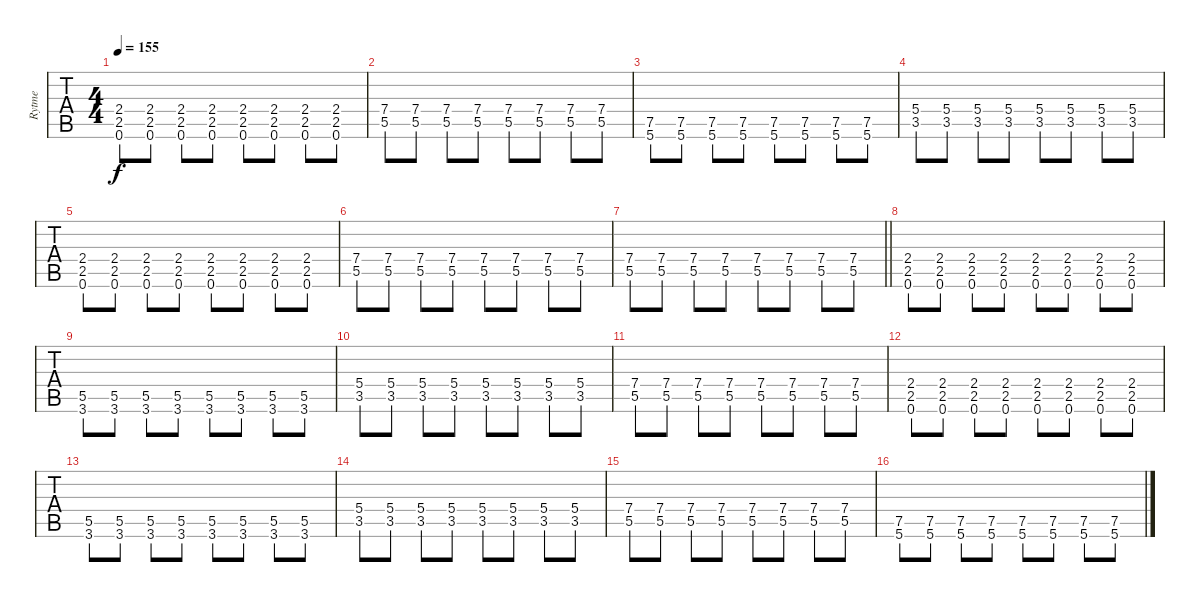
\track ("Rytme" "Rytme") {instrument distortionguitar}
\staff {tabs}
\tuning (E4 B3 G3 D3 A2 E2) {hide}
\ts (4 4)
\tempo 155
\clef g2
\ks eminor
(2.4 2.5 0.6).8{dy f} (2.4 2.5 0.6).8 (2.4 2.5 0.6).8 (2.4 2.5 0.6).8 (2.4 2.5 0.6).8 (2.4 2.5 0.6).8 (2.4 2.5 0.6).8 (2.4 2.5 0.6).8 |
(7.4 5.5).8 (7.4 5.5).8 (7.4 5.5).8 (7.4 5.5).8 (7.4 5.5).8 (7.4 5.5).8 (7.4 5.5).8 (7.4 5.5).8 |
(7.5 5.6).8 (7.5 5.6).8 (7.5 5.6).8 (7.5 5.6).8 (7.5 5.6).8 (7.5 5.6).8 (7.5 5.6).8 (7.5 5.6).8 |
(5.4 3.5).8 (5.4 3.5).8 (5.4 3.5).8 (5.4 3.5).8 (5.4 3.5).8 (5.4 3.5).8 (5.4 3.5).8 (5.4 3.5).8 |
(2.4 2.5 0.6).8 (2.4 2.5 0.6).8 (2.4 2.5 0.6).8 (2.4 2.5 0.6).8 (2.4 2.5 0.6).8 (2.4 2.5 0.6).8 (2.4 2.5 0.6).8 (2.4 2.5 0.6).8 |
(7.4 5.5).8 (7.4 5.5).8 (7.4 5.5).8 (7.4 5.5).8 (7.4 5.5).8 (7.4 5.5).8 (7.4 5.5).8 (7.4 5.5).8 |
\barLineRight lightlight
(7.4 5.5).8 (7.4 5.5).8 (7.4 5.5).8 (7.4 5.5).8 (7.4 5.5).8 (7.4 5.5).8 (7.4 5.5).8 (7.4 5.5).8 |
(2.4 2.5 0.6).8 (2.4 2.5 0.6).8 (2.4 2.5 0.6).8 (2.4 2.5 0.6).8 (2.4 2.5 0.6).8 (2.4 2.5 0.6).8 (2.4 2.5 0.6).8 (2.4 2.5 0.6).8 |
(5.5 3.6).8 (5.5 3.6).8 (5.5 3.6).8 (5.5 3.6).8 (5.5 3.6).8 (5.5 3.6).8 (5.5 3.6).8 (5.5 3.6).8 |
(5.4 3.5).8 (5.4 3.5).8 (5.4 3.5).8 (5.4 3.5).8 (5.4 3.5).8 (5.4 3.5).8 (5.4 3.5).8 (5.4 3.5).8 |
(7.4 5.5).8 (7.4 5.5).8 (7.4 5.5).8 (7.4 5.5).8 (7.4 5.5).8 (7.4 5.5).8 (7.4 5.5).8 (7.4 5.5).8 |
(2.4 2.5 0.6).8 (2.4 2.5 0.6).8 (2.4 2.5 0.6).8 (2.4 2.5 0.6).8 (2.4 2.5 0.6).8 (2.4 2.5 0.6).8 (2.4 2.5 0.6).8 (2.4 2.5 0.6).8 |
(5.5 3.6).8 (5.5 3.6).8 (5.5 3.6).8 (5.5 3.6).8 (5.5 3.6).8 (5.5 3.6).8 (5.5 3.6).8 (5.5 3.6).8 |
(5.4 3.5).8 (5.4 3.5).8 (5.4 3.5).8 (5.4 3.5).8 (5.4 3.5).8 (5.4 3.5).8 (5.4 3.5).8 (5.4 3.5).8 |
(7.4 5.5).8 (7.4 5.5).8 (7.4 5.5).8 (7.4 5.5).8 (7.4 5.5).8 (7.4 5.5).8 (7.4 5.5).8 (7.4 5.5).8 |
(7.5 5.6).8 (7.5 5.6).8 (7.5 5.6).8 (7.5 5.6).8 (7.5 5.6).8 (7.5 5.6).8 (7.5 5.6).8 (7.5 5.6).8
